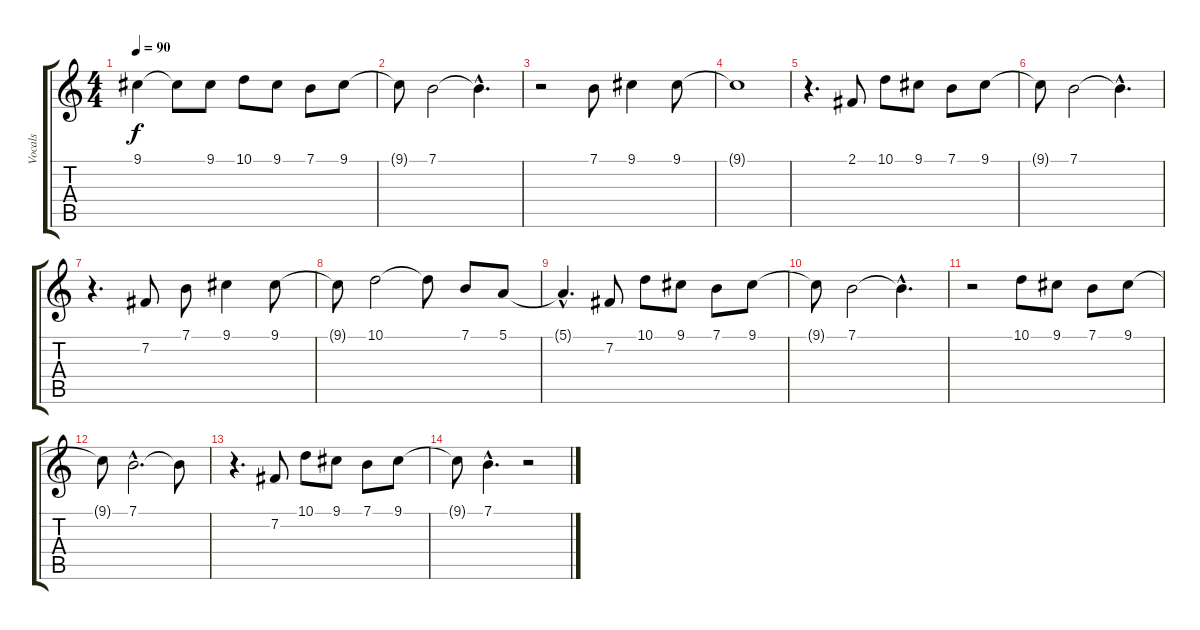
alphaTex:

\track ("Vocals" "Vocals") {instrument lead1square}
\staff {score tabs}
\tuning (E4 B3 G3 D3 A2 E2) {hide}
\ts (4 4)
\tempo 90
\clef g2
\ks c
9.1{t}.4{dy f} 9.1{t}.8 9.1.8 10.1.8 9.1.8 7.1.8 9.1.8 |
9.1{t}.8 7.1.2 7.1{hac t}.4{d} |
r.2 7.1.8 9.1.4 9.1.8 |
9.1{t}.1 |
r.4{d} 2.1.8 10.1.8 9.1.8 7.1.8 9.1.8 |
9.1{t}.8 7.1.2 7.1{hac t}.4{d} |
r.4{d} 7.2.8 7.1.8 9.1.4 9.1.8 |
9.1{t}.8 10.1.2 10.1{t}.8 7.1.8 5.1.8 |
5.1{hac t}.4{d} 7.2.8 10.1.8 9.1.8 7.1.8 9.1.8 |
9.1{t}.8 7.1.2 7.1{hac t}.4{d} |
r.2 10.1.8 9.1.8 7.1.8 9.1.8 |
9.1{t}.8 7.1{hac}.2{d} 7.1{t}.8 |
r.4{d} 7.2.8 10.1.8 9.1.8 7.1.8 9.1.8 |
9.1{t}.8 7.1{hac}.4{d} r.2
